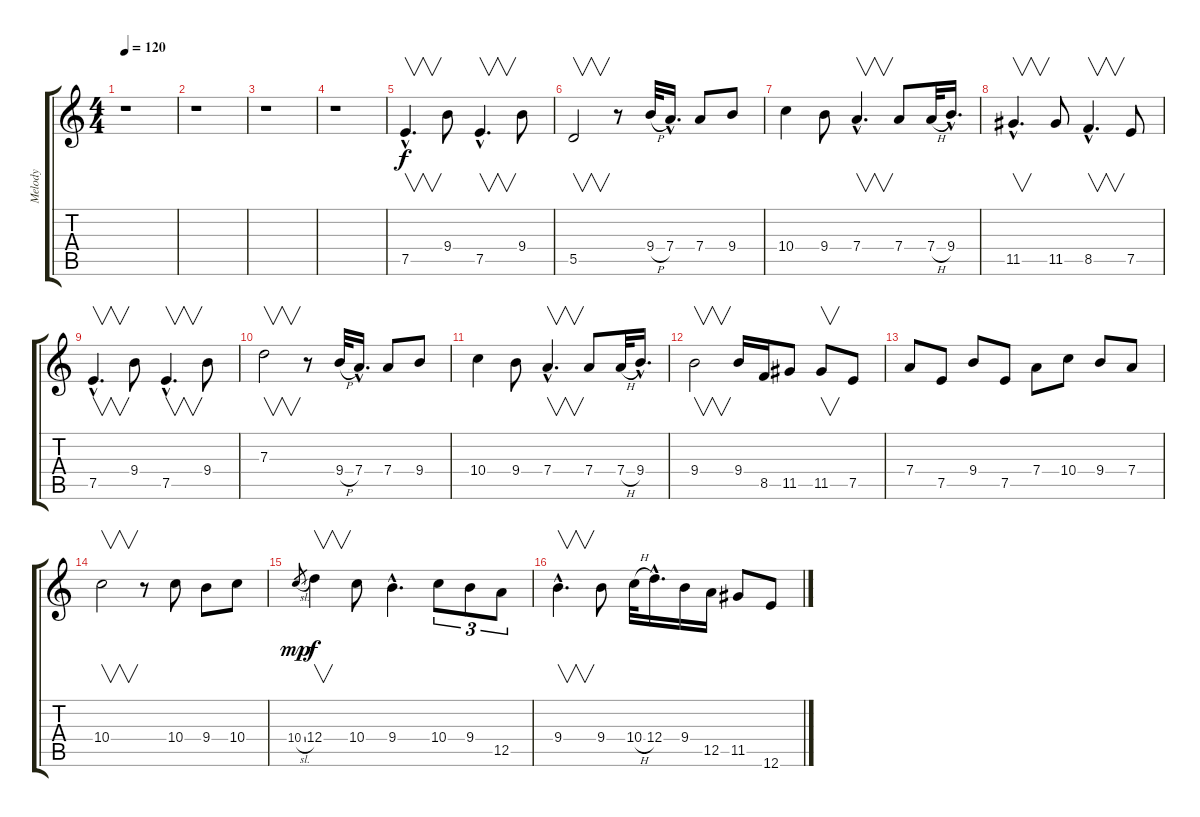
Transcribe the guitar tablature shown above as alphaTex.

\track ("Melody" "Melody") {instrument acousticguitarsteel}
\staff {score tabs}
\tuning (E4 B3 G3 D3 A2 E2) {hide}
\ts (4 4)
\tempo 120
\clef g2
\ks c
r.1{dy mp} |
r.1 |
r.1 |
r.1 |
7.5{hac}.4{v d dy f} 9.4.8 7.5{hac}.4{v d} 9.4.8 |
5.5.2{v} r.8 9.4{h}.32 7.4{hac}.16{d} 7.4.8 9.4.8 |
10.4.4 9.4.8 7.4{hac}.4{v d} 7.4.8 7.4{h}.32 9.4{hac}.16{d} |
11.5{hac}.4{v d} 11.5.8 8.5{hac}.4{v d} 7.5.8 |
7.5{hac}.4{v d} 9.4.8 7.5{hac}.4{v d} 9.4.8 |
7.3.2{v} r.8 9.4{h}.32 7.4{hac}.16{d} 7.4.8 9.4.8 |
10.4.4 9.4.8 7.4{hac}.4{v d} 7.4.8 7.4{h}.32 9.4{hac}.16{d} |
9.4.2{v} 9.4.16 8.5.16 11.5.8 11.5.8{v} 7.5.8 |
7.4.8 7.5.8 9.4.8 7.5.8 7.4.8 10.4.8 9.4.8 7.4.8 |
10.4.2{v} r.8 10.4.8 9.4.8 10.4.8 |
10.4{sl}.8{gr dy mp} 12.4.4{v dy f} 10.4.8 9.4{hac}.4{d} 10.4.8{tu (3 2)} 9.4.8{tu (3 2)} 12.5.8{tu (3 2)} |
9.4{hac}.4{v d} 9.4.8 10.4{h}.32 12.4{hac}.16{d} 9.4.16 12.5.16 11.5.8 12.6.8
